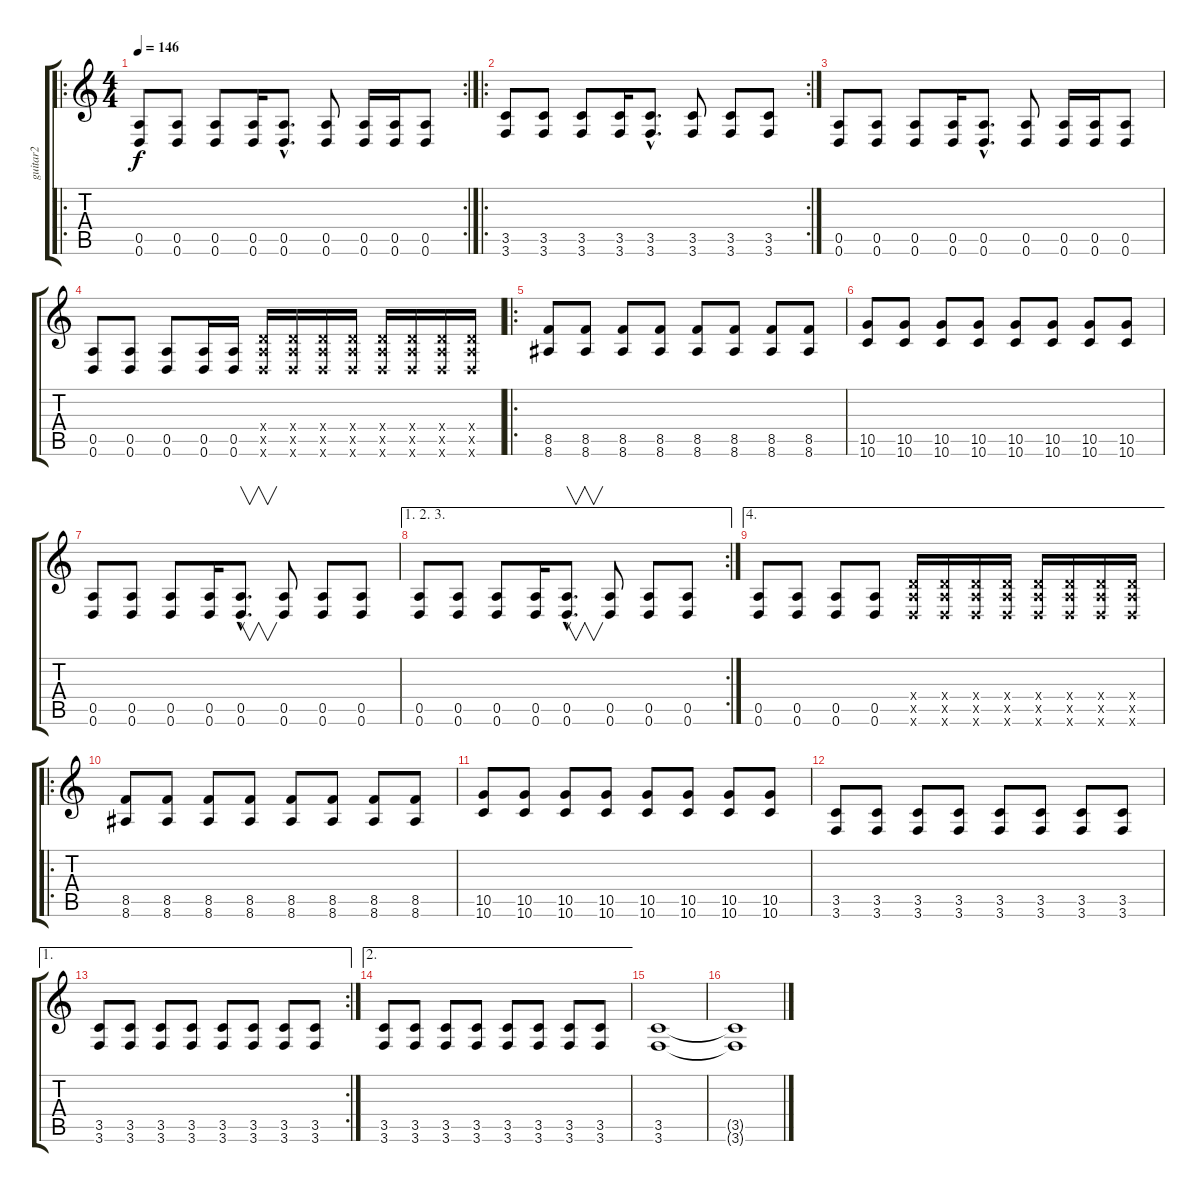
\track ("guitar2" "guitar2") {instrument distortionguitar}
\staff {score tabs}
\tuning (E4 B3 G3 D3 A2 D2) {hide}
\ro
\rc 2
\ts (4 4)
\tempo 146
\clef g2
\ks c
(0.5 0.6).8{dy f instrument overdrivenguitar} (0.5 0.6).8 (0.5 0.6).8 (0.5 0.6).16 (0.5{hac} 0.6{hac}).8{d} (0.5 0.6).8 (0.5 0.6).16 (0.5 0.6).16 (0.5 0.6).8 |
\ro
\rc 2
(3.5 3.6).8{volume 16 instrument distortionguitar} (3.5 3.6).8 (3.5 3.6).8 (3.5 3.6).16 (3.5{hac} 3.6{hac}).8{d} (3.5 3.6).8 (3.5 3.6).8 (3.5 3.6).8 |
(0.5 0.6).8{instrument overdrivenguitar} (0.5 0.6).8 (0.5 0.6).8 (0.5 0.6).16 (0.5{hac} 0.6{hac}).8{d} (0.5 0.6).8 (0.5 0.6).16 (0.5 0.6).16 (0.5 0.6).8 |
(0.5 0.6).8 (0.5 0.6).8 (0.5 0.6).8 (0.5 0.6).16 (0.5 0.6).16 (0.4{x} 0.5{x} 0.6{x}).16 (0.4{x} 0.5{x} 0.6{x}).16 (0.4{x} 0.5{x} 0.6{x}).16 (0.4{x} 0.5{x} 0.6{x}).16 (0.4{x} 0.5{x} 0.6{x}).16 (0.4{x} 0.5{x} 0.6{x}).16 (0.4{x} 0.5{x} 0.6{x}).16 (0.4{x} 0.5{x} 0.6{x}).16 |
\ro
(8.5 8.6).8{instrument overdrivenguitar} (8.5 8.6).8 (8.5 8.6).8 (8.5 8.6).8 (8.5 8.6).8 (8.5 8.6).8 (8.5 8.6).8 (8.5 8.6).8 |
(10.5 10.6).8 (10.5 10.6).8 (10.5 10.6).8 (10.5 10.6).8 (10.5 10.6).8 (10.5 10.6).8 (10.5 10.6).8 (10.5 10.6).8 |
(0.5 0.6).8 (0.5 0.6).8 (0.5 0.6).8 (0.5 0.6).16 (0.5{hac} 0.6{hac}).8{v d} (0.5 0.6).8 (0.5 0.6).8 (0.5 0.6).8 |
\ae (1 2 3)
\rc 2
(0.5 0.6).8 (0.5 0.6).8 (0.5 0.6).8 (0.5 0.6).16 (0.5{hac} 0.6{hac}).8{v d} (0.5 0.6).8 (0.5 0.6).8 (0.5 0.6).8 |
\ae 4
(0.5 0.6).8 (0.5 0.6).8 (0.5 0.6).8 (0.5 0.6).8 (0.4{x} 0.5{x} 0.6{x}).16 (0.4{x} 0.5{x} 0.6{x}).16 (0.4{x} 0.5{x} 0.6{x}).16 (0.4{x} 0.5{x} 0.6{x}).16 (0.4{x} 0.5{x} 0.6{x}).16 (0.4{x} 0.5{x} 0.6{x}).16 (0.4{x} 0.5{x} 0.6{x}).16 (0.4{x} 0.5{x} 0.6{x}).16 |
\ro
(8.5 8.6).8{instrument overdrivenguitar} (8.5 8.6).8 (8.5 8.6).8 (8.5 8.6).8 (8.5 8.6).8 (8.5 8.6).8 (8.5 8.6).8 (8.5 8.6).8 |
(10.5 10.6).8 (10.5 10.6).8 (10.5 10.6).8 (10.5 10.6).8 (10.5 10.6).8 (10.5 10.6).8 (10.5 10.6).8 (10.5 10.6).8 |
(3.5 3.6).8 (3.5 3.6).8 (3.5 3.6).8 (3.5 3.6).8 (3.5 3.6).8 (3.5 3.6).8 (3.5 3.6).8 (3.5 3.6).8 |
\ae 1
\rc 2
(3.5 3.6).8 (3.5 3.6).8 (3.5 3.6).8 (3.5 3.6).8 (3.5 3.6).8 (3.5 3.6).8 (3.5 3.6).8 (3.5 3.6).8 |
\ae 2
(3.5 3.6).8 (3.5 3.6).8 (3.5 3.6).8 (3.5 3.6).8 (3.5 3.6).8 (3.5 3.6).8 (3.5 3.6).8 (3.5 3.6).8 |
(3.5 3.6).1 |
(3.5{t} 3.6{t}).1
